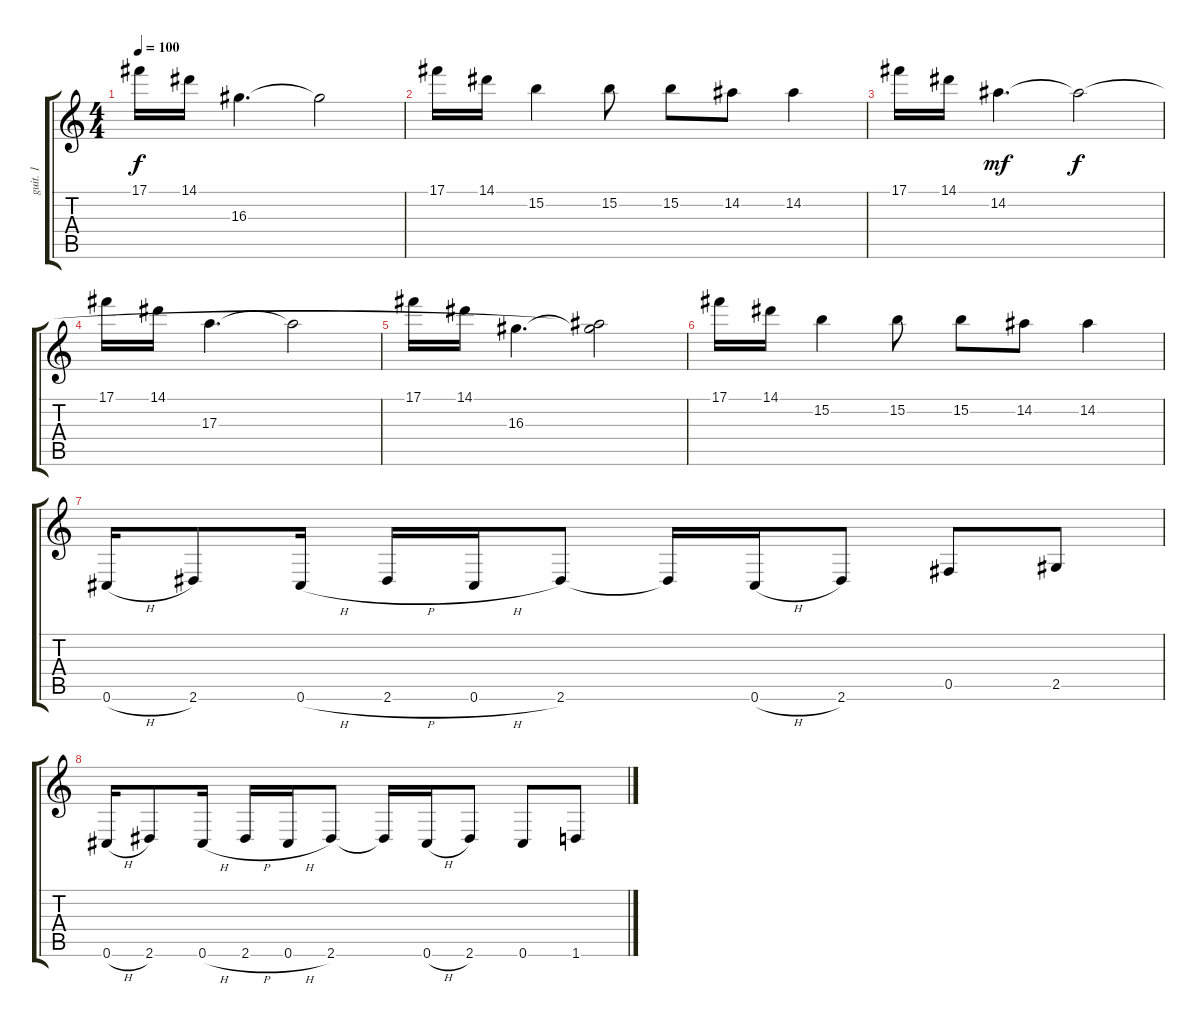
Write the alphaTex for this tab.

\track ("guit. 1" "guit. 1") {instrument overdrivenguitar}
\staff {score tabs}
\tuning (Db4 Ab3 E3 B2 Gb2 Db2) {hide}
\ts (4 4)
\tempo 100
\clef g2
\ks c
17.1.16{dy f} 14.1.16 16.3.4{d} 16.3{t}.2 |
17.1.16 14.1.16 15.2.4 15.2.8 15.2.8 14.2.8 14.2.4 |
17.1.16{instrument overdrivenguitar} 14.1.16 14.2.4{d dy mf} 14.2{t}.2{dy f} |
17.1.16 14.1.16 17.3.4{d} 17.3{t}.2 |
17.1.16 14.1.16 16.3.4{d} (14.2{t} 16.3{t}).2 |
17.1.16 14.1.16 15.2.4 15.2.8 15.2.8 14.2.8 14.2.4 |
0.6{h}.16 2.6.8 0.6{h}.16 2.6{h}.16 0.6{h}.16 2.6.8 2.6{t}.16 0.6{h}.16 2.6.8 0.5.8 2.5.8 |
0.6{h}.16 2.6.8 0.6{h}.16 2.6{h}.16 0.6{h}.16 2.6.8 2.6{t}.16 0.6{h}.16 2.6.8 0.6.8 1.6.8
